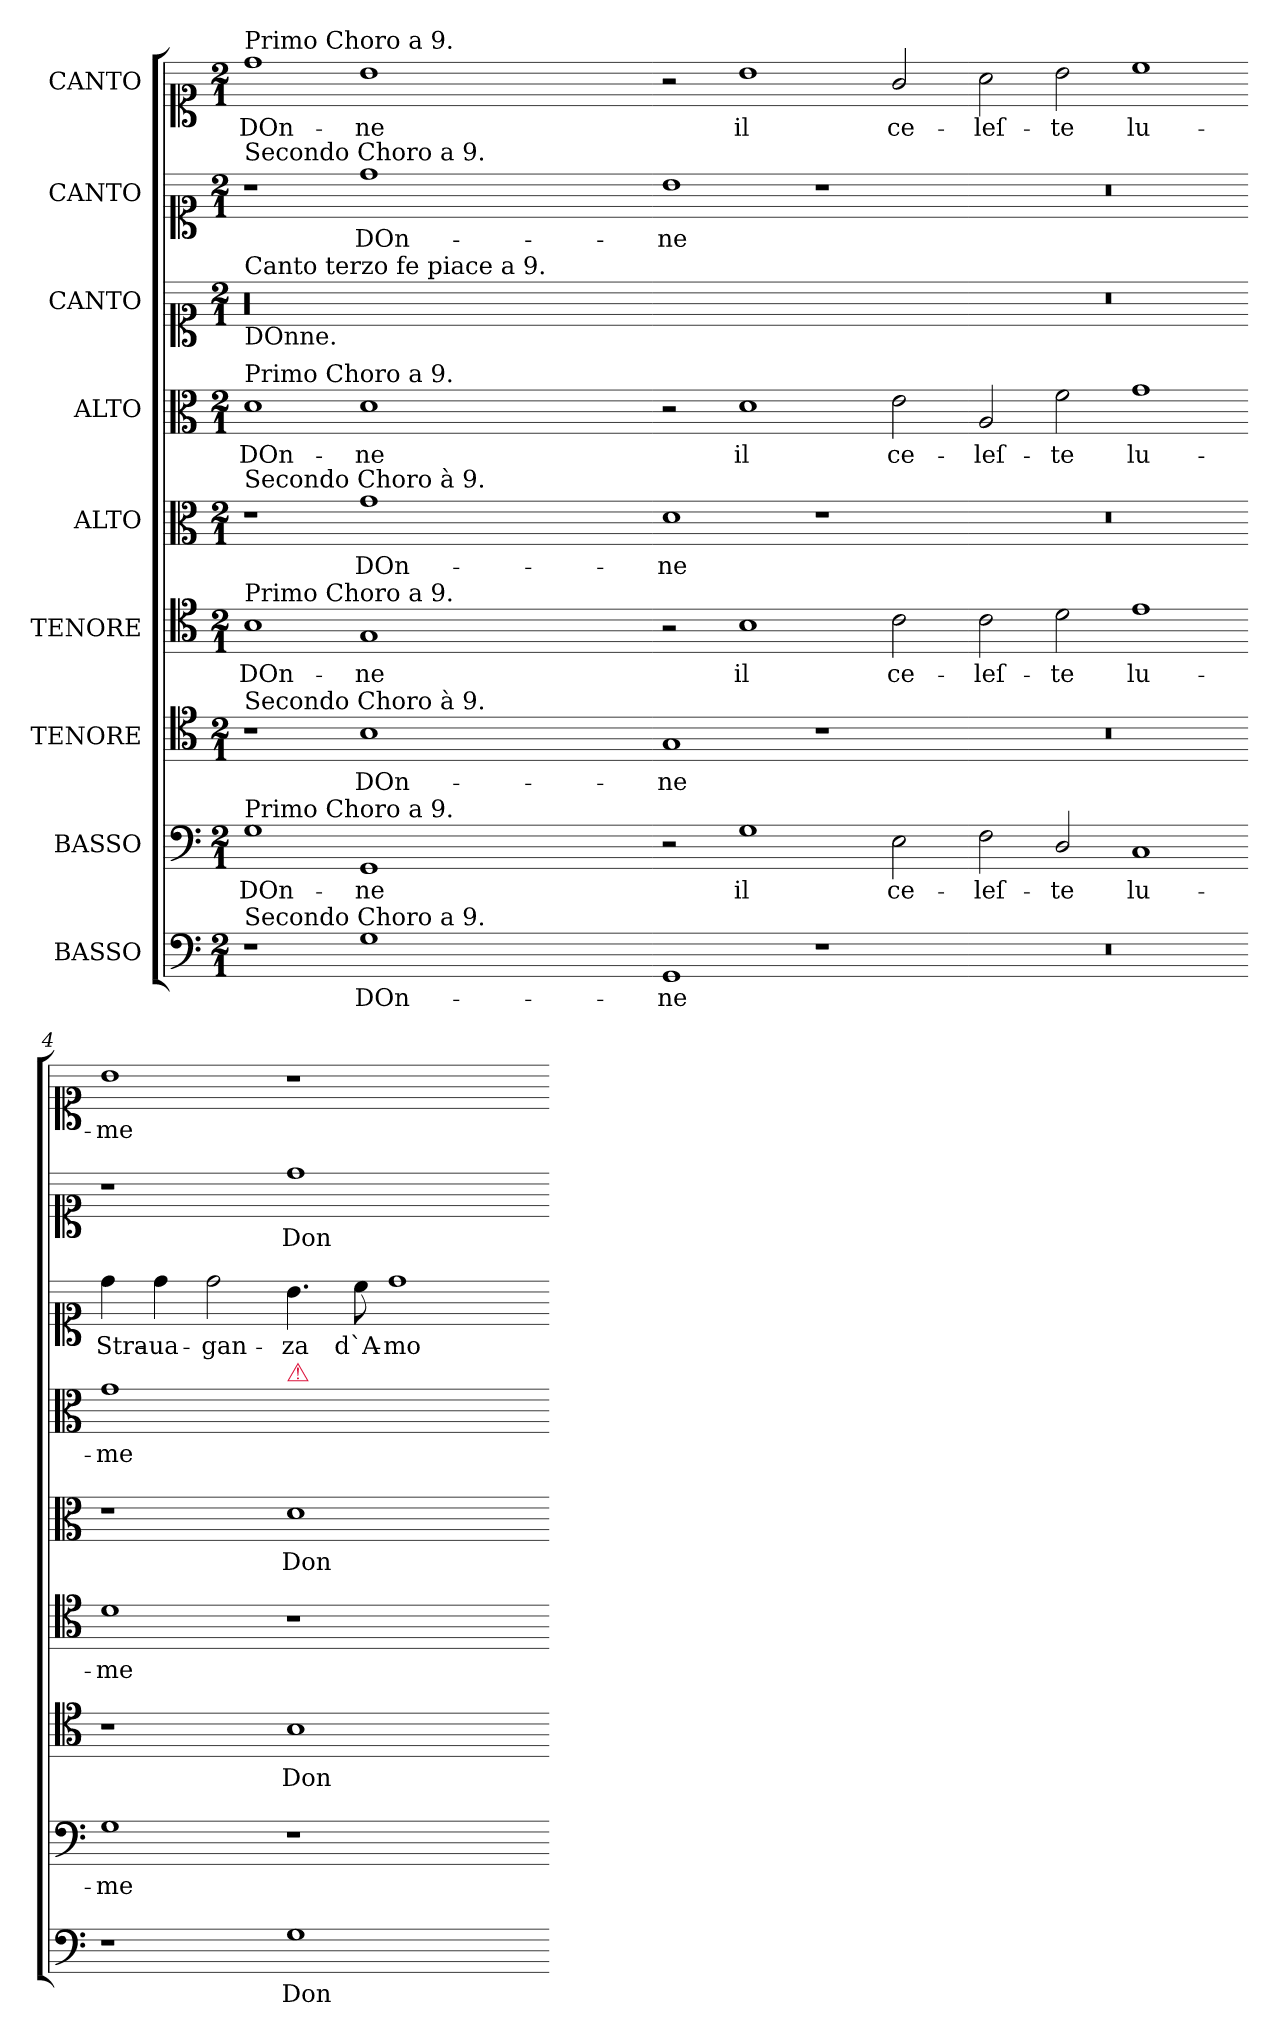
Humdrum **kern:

**kern	**text	**kern	**text	**kern	**text	**kern	**text	**kern	**text	**kern	**text	**kern	**text	**kern	**text	**kern	**text
*part9	*part9	*part8	*part8	*part7	*part7	*part6	*part6	*part5	*part5	*part4	*part4	*part3	*part3	*part2	*part2	*part1	*part1
*staff9	*staff9	*staff8	*staff8	*staff7	*staff7	*staff6	*staff6	*staff5	*staff5	*staff4	*staff4	*staff3	*staff3	*staff2	*staff2	*staff1	*staff1
*I"BASSO	*	*I"BASSO	*	*I"TENORE	*	*I"TENORE	*	*I"ALTO	*	*I"ALTO	*	*I"CANTO	*	*I"CANTO	*	*I"CANTO	*
*clefF4	*	*clefF4	*	*clefC4	*	*clefC4	*	*clefC3	*	*clefC3	*	*clefC1	*	*clefC1	*	*clefC1	*
*k[]	*	*k[]	*	*k[]	*	*k[]	*	*k[]	*	*k[]	*	*k[]	*	*k[]	*	*k[]	*
*M2/1	*	*M2/1	*	*M2/1	*	*M2/1	*	*M2/1	*	*M2/1	*	*M2/1	*	*M2/1	*	*M2/1	*
=1	=1	=1	=1	=1	=1	=1	=1	=1	=1	=1	=1	=1	=1	=1	=1	=1	=1
!	!	!	!	!	!	!	!	!	!	!	!	!	!	!	!	!LO:TX:a:t=Primo Choro a 9.	!
!	!	!	!	!	!	!	!	!	!	!	!	!	!	!LO:TX:a:t=Secondo Choro a 9.	!	!	!
!	!	!	!	!	!	!	!	!	!	!	!	!LO:TX:a:t=Canto terzo fe piace a 9.	!	!	!	!	!
!	!	!	!	!	!	!	!	!	!	!	!	!LO:TX:b:t=DOnne.	!	!	!	!	!
!	!	!	!	!	!	!	!	!	!	!LO:TX:a:t=Primo Choro a 9.	!	!	!	!	!	!	!
!	!	!	!	!	!	!	!	!LO:TX:a:t=Secondo Choro à 9.	!	!	!	!	!	!	!	!	!
!	!	!	!	!	!	!LO:TX:a:t=Primo Choro a 9.	!	!	!	!	!	!	!	!	!	!	!
!	!	!	!	!LO:TX:a:t=Secondo Choro à 9.	!	!	!	!	!	!	!	!	!	!	!	!	!
!	!	!LO:TX:a:t=Primo Choro a 9.	!	!	!	!	!	!	!	!	!	!	!	!	!	!	!
!LO:TX:a:t=Secondo Choro a 9.	!	!	!	!	!	!	!	!	!	!	!	!	!	!	!	!	!
1r	.	1G	DOn-	1r	.	1B	DOn-	1r	.	1d	DOn-	00r	.	1r	.	1dd	DOn-
1G	DOn-	1GG	-ne	1B	DOn-	1G	-ne	1g	DOn-	1d	-ne	.	.	1dd	DOn-	1b	-ne
0ryy	.	0ryy	.	0ryy	.	0ryy	.	0ryy	.	0ryy	.	.	.	0ryy	.	0ryy	.
=2-	=2-	=2-	=2-	=2-	=2-	=2-	=2-	=2-	=2-	=2-	=2-	=2-	=2-	=2-	=2-	=2-	=2-
1GG	-ne	2r	.	1G	-ne	2r	.	1d	-ne	2r	.	0ryy	.	1b	-ne	2r	.
.	.	1G	il	.	.	1B	il	.	.	1d	il	.	.	.	.	1b	il
1r	.	.	.	1r	.	.	.	1r	.	.	.	.	.	1r	.	.	.
.	.	2E\	ce-	.	.	2c\	ce-	.	.	2e\	ce-	.	.	.	.	2g/	ce-
=3-	=3-	=3-	=3-	=3-	=3-	=3-	=3-	=3-	=3-	=3-	=3-	=3-	=3-	=3-	=3-	=3-	=3-
0r	.	2F\	-leſ-	0r	.	2c\	-leſ-	0r	.	2A/	-leſ-	0r	.	0r	.	2a\	-leſ-
.	.	2D/	-te	.	.	2d\	-te	.	.	2f\	-te	.	.	.	.	2b\	-te
.	.	1C	lu-	.	.	1e	lu-	.	.	1g	lu-	.	.	.	.	1cc	lu-
=4-	=4-	=4-	=4-	=4-	=4-	=4-	=4-	=4-	=4-	=4-	=4-	=4-	=4-	=4-	=4-	=4-	=4-
1r	.	1G	-me	1r	.	1d	-me	1r	.	1g	-me	4dd\	Stra-	1r	.	1b	-me
.	.	.	.	.	.	.	.	.	.	.	.	4dd\	-ua-	.	.	.	.
.	.	.	.	.	.	.	.	.	.	.	.	2dd\	-gan-	.	.	.	.
!	!	!	!	!	!	!	!	!	!	!LO:TX:a:color=crimson:t=⚠	!	!	!	!	!	!	!
1G	Don-	1r	.	1B	Don-	1r	.	1d	Don-	1ryy	.	4.b\	-za	1dd	Don-	1r	.
.	.	.	.	.	.	.	.	.	.	.	.	8cc\	d`A-	.	.	.	.
.	.	.	.	.	.	.	.	.	.	.	.	1dd\	-mo-	.	.	.	.
2ryy	.	2ryy	.	2ryy	.	2ryy	.	2ryy	.	2ryy	.	.	.	2ryy	.	2ryy	.
=-	=-	=-	=-	=-	=-	=-	=-	=-	=-	=-	=-	=-	=-	=-	=-	=-	=-
*-	*-	*-	*-	*-	*-	*-	*-	*-	*-	*-	*-	*-	*-	*-	*-	*-	*-
